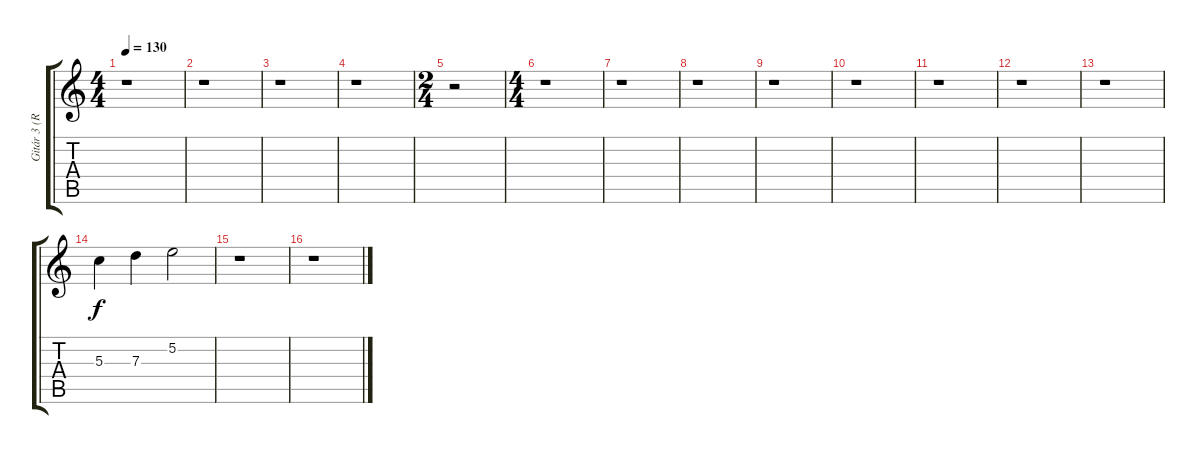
\track ("Gitár 3 (Ritchie Blackmore)" "Gitár 3 (R") {instrument distortionguitar}
\staff {score tabs}
\tuning (E4 B3 G3 D3 A2 E2) {hide}
\ts (4 4)
\tempo 130
\clef g2
\ks c
r.1{dy f} |
r.1 |
r.1 |
r.1 |
\ts (2 4)
r.2 |
\ts (4 4)
r.1 |
r.1 |
r.1 |
r.1 |
r.1 |
r.1 |
r.1 |
r.1 |
5.3.4 7.3.4 5.2.2 |
r.1 |
r.1
